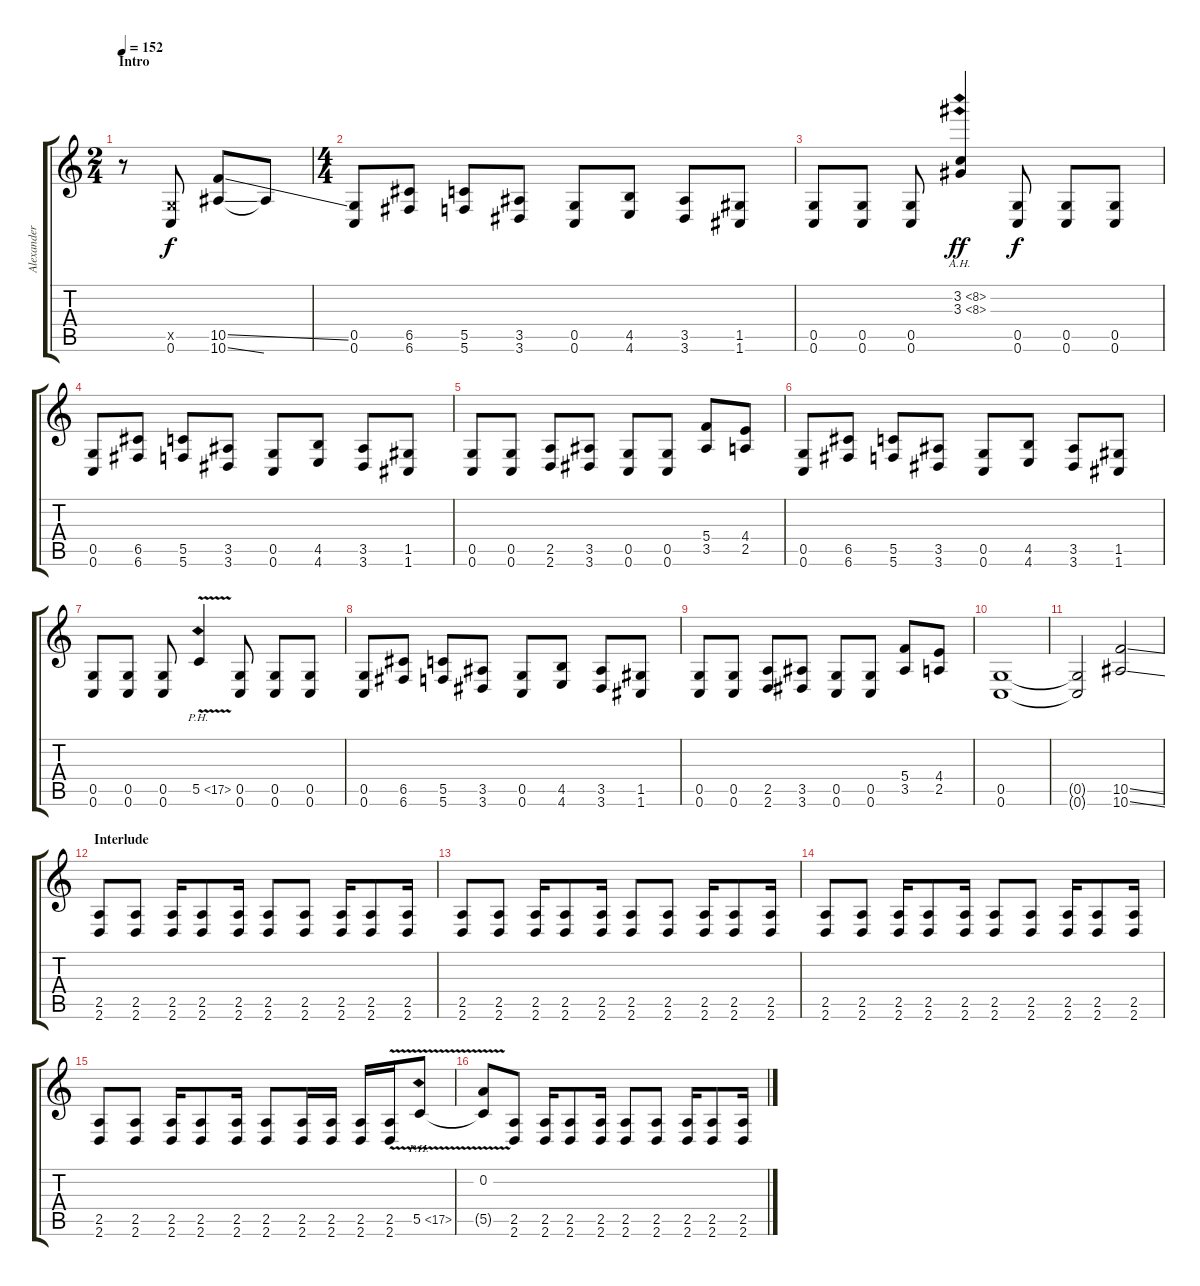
\track ("Alexander Kuoppala" "Alexander ") {instrument distortionguitar}
\staff {score tabs}
\tuning (D4 A3 F3 C3 G2 C2) {hide}
\ts (2 4)
\section ("" "Intro")
\tempo 152
\clef g2
\ks c
r.8{dy f instrument distortionguitar} (0.5{x} 0.6).8 (10.5{ss} 10.6{ss}).8 10.6{t}.8 |
\ts (4 4)
(0.5 0.6).8 (6.5 6.6).8 (5.5 5.6).8 (3.5 3.6).8 (0.5 0.6).8 (4.5 4.6).8 (3.5 3.6).8 (1.5 1.6).8 |
(0.5 0.6).8 (0.5 0.6).8 (0.5 0.6).8 (3.2{ah 5} 3.3{ah 5}).4{dy ff} (0.5 0.6).8{dy f} (0.5 0.6).8 (0.5 0.6).8 |
(0.5 0.6).8 (6.5 6.6).8 (5.5 5.6).8 (3.5 3.6).8 (0.5 0.6).8 (4.5 4.6).8 (3.5 3.6).8 (1.5 1.6).8 |
(0.5 0.6).8 (0.5 0.6).8 (2.5 2.6).8 (3.5 3.6).8 (0.5 0.6).8 (0.5 0.6).8 (5.4 3.5).8 (4.4 2.5).8 |
(0.5 0.6).8 (6.5 6.6).8 (5.5 5.6).8 (3.5 3.6).8 (0.5 0.6).8 (4.5 4.6).8 (3.5 3.6).8 (1.5 1.6).8 |
(0.5 0.6).8 (0.5 0.6).8 (0.5 0.6).8 5.5{ph 12 v}.4 (0.5 0.6).8 (0.5 0.6).8 (0.5 0.6).8 |
(0.5 0.6).8 (6.5 6.6).8 (5.5 5.6).8 (3.5 3.6).8 (0.5 0.6).8 (4.5 4.6).8 (3.5 3.6).8 (1.5 1.6).8 |
(0.5 0.6).8 (0.5 0.6).8 (2.5 2.6).8 (3.5 3.6).8 (0.5 0.6).8 (0.5 0.6).8 (5.4 3.5).8 (4.4 2.5).8 |
(0.5 0.6).1 |
(0.5{t} 0.6{t}).2 (10.5{ss} 10.6{ss}).2 |
\section ("" "Interlude")
(2.5 2.6).8 (2.5 2.6).8 (2.5 2.6).16 (2.5 2.6).8 (2.5 2.6).16 (2.5 2.6).8 (2.5 2.6).8 (2.5 2.6).16 (2.5 2.6).8 (2.5 2.6).16 |
(2.5 2.6).8 (2.5 2.6).8 (2.5 2.6).16 (2.5 2.6).8 (2.5 2.6).16 (2.5 2.6).8 (2.5 2.6).8 (2.5 2.6).16 (2.5 2.6).8 (2.5 2.6).16 |
(2.5 2.6).8 (2.5 2.6).8 (2.5 2.6).16 (2.5 2.6).8 (2.5 2.6).16 (2.5 2.6).8 (2.5 2.6).8 (2.5 2.6).16 (2.5 2.6).8 (2.5 2.6).16 |
(2.5 2.6).8 (2.5 2.6).8 (2.5 2.6).16 (2.5 2.6).8 (2.5 2.6).16 (2.5 2.6).8 (2.5 2.6).16 (2.5 2.6).16 (2.5 2.6).16 (2.5{v} 2.6).16 5.5{ph 12 v}.8 |
(0.2 5.5{t}).8 (2.5 2.6).8 (2.5 2.6).16 (2.5 2.6).8 (2.5 2.6).16 (2.5 2.6).8 (2.5 2.6).8 (2.5 2.6).16 (2.5 2.6).8 (2.5 2.6).16
